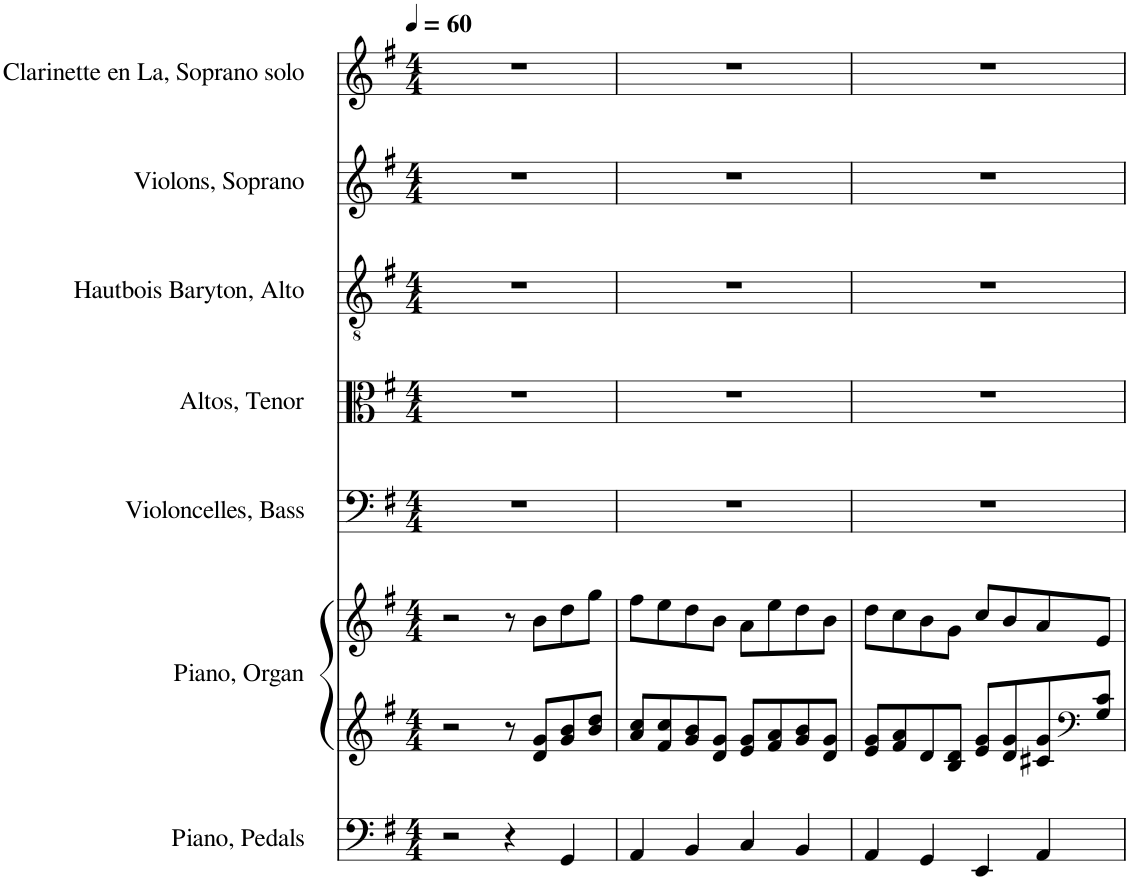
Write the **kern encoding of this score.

**kern	**kern	**kern	**kern	**kern	**kern	**kern	**kern
*part7	*part6	*part6	*part5	*part4	*part3	*part2	*part1
*staff8	*staff7	*staff6	*staff5	*staff4	*staff3	*staff2	*staff1
*I"Piano, Pedals	*I"Piano, Organ	*	*I"Violoncelles, Bass	*I"Altos, Tenor	*I"Hautbois Baryton, Alto	*I"Violons, Soprano	*I"Clarinette en La, Soprano solo
*I'Pia.	*I'Pia.	*	*I'Vlcs	*I'Alt.	*I'Htbs. Bar.	*I'Vlns.	*I'Clar. La
*clefF4	*clefG2	*clefG2	*clefF4	*clefC3	*clefGv2	*clefG2	*clefG2
*	*	*	*	*	*	*	*Trd2c3
*k[f#]	*k[f#]	*k[f#]	*k[f#]	*k[f#]	*k[f#]	*k[f#]	*k[f#]
*M4/4	*M4/4	*M4/4	*M4/4	*M4/4	*M4/4	*M4/4	*M4/4
*MM60	*MM60	*MM60	*MM60	*MM60	*MM60	*MM60	*MM60
=1	=1	=1	=1	=1	=1	=1	=1
2r	2r	2r	1r	1r	1r	1r	1r
4r	8r	8r	.	.	.	.	.
.	8d/ 8g/L	8b\L	.	.	.	.	.
4GG/	8g/ 8b/	8dd\	.	.	.	.	.
.	8b/ 8dd/J	8gg\J	.	.	.	.	.
=2	=2	=2	=2	=2	=2	=2	=2
4AA/	8a/ 8cc/L	8ff#\L	1r	1r	1r	1r	1r
.	8f#/ 8cc/	8ee\	.	.	.	.	.
4BB/	8g/ 8b/	8dd\	.	.	.	.	.
.	8d/ 8g/J	8b\J	.	.	.	.	.
4C/	8e/ 8g/L	8a\L	.	.	.	.	.
.	8f#/ 8a/	8ee\	.	.	.	.	.
4BB/	8g/ 8b/	8dd\	.	.	.	.	.
.	8d/ 8g/J	8b\J	.	.	.	.	.
=3	=3	=3	=3	=3	=3	=3	=3
4AA/	8e/ 8g/L	8dd\L	1r	1r	1r	1r	1r
.	8f#/ 8a/	8cc\	.	.	.	.	.
4GG/	8d/	8b\	.	.	.	.	.
.	8B/ 8d/J	8g\J	.	.	.	.	.
4EE/	8e/ 8g/L	8cc/L	.	.	.	.	.
.	8d/ 8g/	8b/	.	.	.	.	.
4AA/	8c#X/ 8g/	8a/	.	.	.	.	.
*	*clefF4	*	*	*	*	*	*
.	8G/ 8c#/J	8e/J	.	.	.	.	.
=	=	=	=	=	=	=	=
*-	*-	*-	*-	*-	*-	*-	*-
